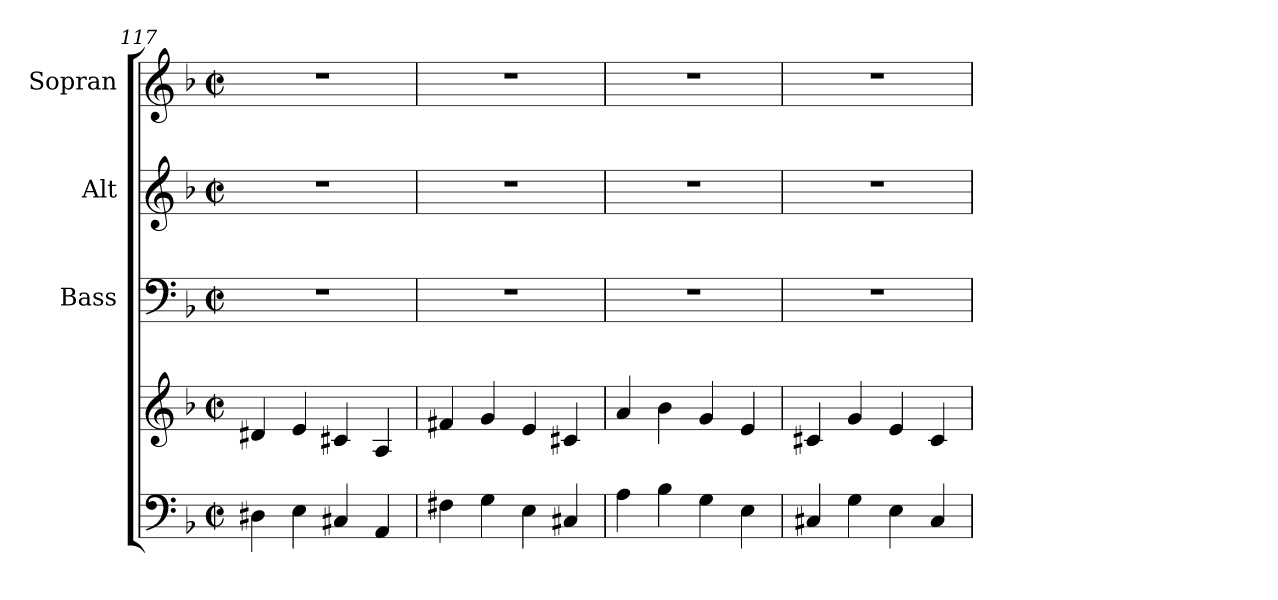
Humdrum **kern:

**kern	**kern	**kern	**kern	**kern
*part4	*part4	*part3	*part2	*part1
*staff5	*staff4	*staff3	*staff2	*staff1
*	*	*I"Bass	*I"Alt	*I"Sopran
*	*	*I'B.	*I'A.	*I'S.
*clefF4	*clefG2	*clefF4	*clefG2	*clefG2
*k[b-]	*k[b-]	*k[b-]	*k[b-]	*k[b-]
*F:	*F:	*F:	*F:	*F:
*M2/2	*M2/2	*M2/2	*M2/2	*M2/2
*met(c|)	*met(c|)	*met(c|)	*met(c|)	*met(c|)
=117	=117	=117	=117	=117
4D#X\	4d#X/	1r	1r	1r
4E\	4e/	.	.	.
4C#X/	4c#X/	.	.	.
4AA/	4A/	.	.	.
!!LO:LB:g=z
=118	=118	=118	=118	=118
4F#X\	4f#X/	1r	1r	1r
4G\	4g/	.	.	.
4E\	4e/	.	.	.
4C#X/	4c#X/	.	.	.
=119	=119	=119	=119	=119
4A\	4a/	1r	1r	1r
4B-\	4b-\	.	.	.
4G\	4g/	.	.	.
4E\	4e/	.	.	.
=120	=120	=120	=120	=120
4C#X/	4c#X/	1r	1r	1r
4G\	4g/	.	.	.
4E\	4e/	.	.	.
4C#/	4c#/	.	.	.
=	=	=	=	=
*-	*-	*-	*-	*-
